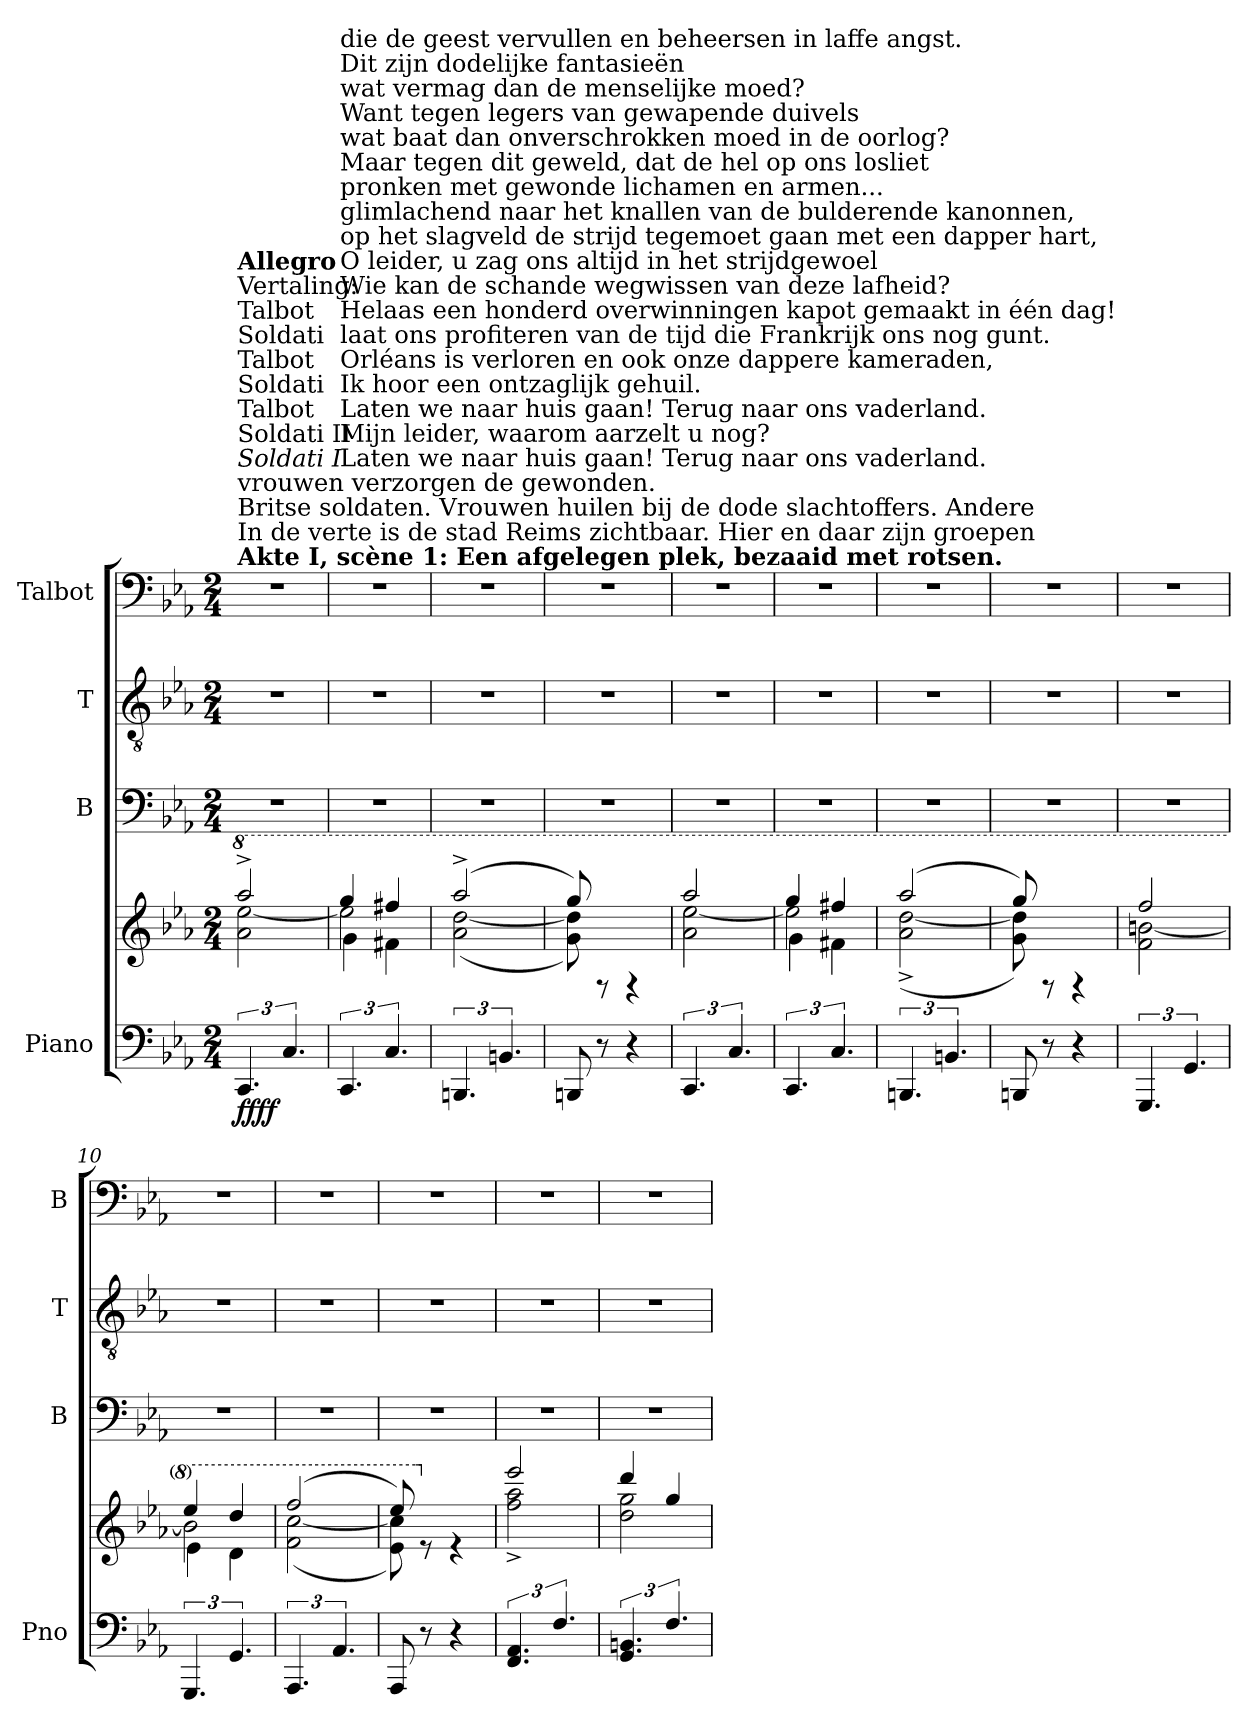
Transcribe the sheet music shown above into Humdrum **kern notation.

**kern	**kern	**dynam	**kern	**kern	**kern
*part4	*part4	*part4	*part3	*part2	*part1
*staff5	*staff4	*staff4/5	*staff3	*staff2	*staff1
*I"Piano	*	*	*I"B	*I"T	*I"Talbot
*I'Pno	*	*	*I'B	*I'T	*I'B
*clefF4	*clefG2	*	*clefF4	*clefGv2	*clefF4
*k[b-e-a-]	*k[b-e-a-]	*	*k[b-e-a-]	*k[b-e-a-]	*k[b-e-a-]
*M2/4	*M2/4	*	*M2/4	*M2/4	*M2/4
*	*8va	*	*	*	*
=1	=1	=1	=1	=1	=1
*	*^	*	*	*	*
!	!	!	!	!	!	!LO:TX:a:B:t=Akte I, scène 1&colon; Een afgelegen plek, bezaaid met rotsen.
!	!	!	!	!	!	!LO:TX:a:t=In de verte is de stad Reims zichtbaar. Hier en daar zijn groepen
!	!	!	!	!	!	!LO:TX:a:t=Britse soldaten. Vrouwen huilen bij de dode slachtoffers. Andere
!	!	!	!	!	!	!LO:TX:a:t=vrouwen verzorgen de gewonden.
!	!	!	!	!	!	!LO:TX:a:i:t=Soldati I
!	!	!	!	!	!	!LO:TX:a:t=Soldati II
!	!	!	!	!	!	!LO:TX:a:t=Talbot
!	!	!	!	!	!	!LO:TX:a:t=Soldati
!	!	!	!	!	!	!LO:TX:a:t=Talbot
!	!	!	!	!	!	!LO:TX:a:t=Soldati
!	!	!	!	!	!	!LO:TX:a:t=Talbot
!	!	!	!	!	!	!LO:TX:a:t=Vertaling&colon;
!	!	!	!	!	!	!LO:TX:a:B:t=Allegro
!	!	!	!LO:DY:b=2	!	!	!
!	!	!	!LO:DY:n=1:b	!	!	!
6.CC/	2aaa-^/	2aa-\ [2eee-\	ff ff	2r	2r	2r
6.C/	.	.	.	.	.	.
=2	=2	=2	=2	=2	=2	=2
*	*	*^	*	*	*	*
!	!	!	!	!	!	!	!LO:TX:a:t=Laten we naar huis gaan! Terug naar ons vaderland.
!	!	!	!	!	!	!	!LO:TX:a:t=Mijn leider, waarom aarzelt u nog?
!	!	!	!	!	!	!	!LO:TX:a:t=Laten we naar huis gaan! Terug naar ons vaderland.
!	!	!	!	!	!	!	!LO:TX:a:t=Ik hoor een ontzaglijk gehuil.
!	!	!	!	!	!	!	!LO:TX:a:t=Orléans is verloren en ook onze dappere kameraden,
!	!	!	!	!	!	!	!LO:TX:a:t=laat ons profiteren van de tijd die Frankrijk ons nog gunt.
!	!	!	!	!	!	!	!LO:TX:a:t=Helaas een honderd overwinningen kapot gemaakt in één dag!
!	!	!	!	!	!	!	!LO:TX:a:t=Wie kan de schande wegwissen van deze lafheid?
!	!	!	!	!	!	!	!LO:TX:a:t=O leider, u zag ons altijd in het strijdgewoel
!	!	!	!	!	!	!	!LO:TX:a:t=op het slagveld de strijd tegemoet gaan met een dapper hart,
!	!	!	!	!	!	!	!LO:TX:a:t=glimlachend naar het knallen van de bulderende kanonnen,
!	!	!	!	!	!	!	!LO:TX:a:t=pronken met gewonde lichamen en armen...
!	!	!	!	!	!	!	!LO:TX:a:t=Maar tegen dit geweld, dat de hel op ons losliet
!	!	!	!	!	!	!	!LO:TX:a:t=wat baat dan onverschrokken moed in de oorlog?
!	!	!	!	!	!	!	!LO:TX:a:t=Want tegen legers van gewapende duivels
!	!	!	!	!	!	!	!LO:TX:a:t=wat vermag dan de menselijke moed?
!	!	!	!	!	!	!	!LO:TX:a:t=Dit zijn dodelijke fantasieën
!	!	!	!	!	!	!	!LO:TX:a:t=die de geest vervullen en beheersen in laffe angst.
6.CC/	4ggg/	2eee-\]	4gg\	.	2r	2r	2r
6.C/	4fff#X/	.	4ff#X\	.	.	.	.
*	*	*v	*v	*	*	*	*
=3	=3	=3	=3	=3	=3	=3
6.BBBn/	(2aaa-^/	(2aa-\ [2ddd\	.	2r	2r	2r
6.BBn/	.	.	.	.	.	.
=4	=4	=4	=4	=4	=4	=4
8BBBn/	8ggg/)	8gg\ 8ddd\])	.	2r	2r	2r
8r	8re	4.ryy	.	.	.	.
4r	4re	.	.	.	.	.
=5	=5	=5	=5	=5	=5	=5
6.CC/	2aaa-/	2aa-\ [2eee-\	.	2r	2r	2r
6.C/	.	.	.	.	.	.
=6	=6	=6	=6	=6	=6	=6
*	*	*^	*	*	*	*
6.CC/	4ggg/	2eee-\]	4gg\	.	2r	2r	2r
6.C/	4fff#X/	.	4ff#X\	.	.	.	.
*	*	*v	*v	*	*	*	*
=7	=7	=7	=7	=7	=7	=7
6.BBBn/	(2aaa-/	(2aa-\^ [2ddd\^	.	2r	2r	2r
6.BBn/	.	.	.	.	.	.
=8	=8	=8	=8	=8	=8	=8
8BBBn/	8ggg/)	8gg\ 8ddd\])	.	2r	2r	2r
8r	8re	4.ryy	.	.	.	.
4r	4re	.	.	.	.	.
=9	=9	=9	=9	=9	=9	=9
6.GGG/	2fff/	2ff\ [2bbn\	.	2r	2r	2r
6.GG/	.	.	.	.	.	.
=10	=10	=10	=10	=10	=10	=10
*	*	*^	*	*	*	*
6.GGG/	4eee-/	2bb\]	4ee-\	.	2r	2r	2r
6.GG/	4ddd/	.	4dd\	.	.	.	.
*	*	*v	*v	*	*	*	*
=11	=11	=11	=11	=11	=11	=11
6.AAA-/	(2fff/	(2ff\ [2ccc\	.	2r	2r	2r
6.AA-/	.	.	.	.	.	.
=12	=12	=12	=12	=12	=12	=12
8AAA-/	8eee-/)	8ee-\ 8ccc\])	.	2r	2r	2r
*	*X8va	*	*	*	*	*
8r	8re	4.ryy	.	.	.	.
4r	4re	.	.	.	.	.
!!LO:LB:g=z
=13	=13	=13	=13	=13	=13	=13
6.FF/ 6.AA-/	2eee-/	2ff\^ 2aa-\^	.	2r	2r	2r
6.F/	.	.	.	.	.	.
=14	=14	=14	=14	=14	=14	=14
6.GG/ 6.BBn/	4ddd/	2dd\ 2gg\	.	2r	2r	2r
6.F/	4gg/	.	.	.	.	.
*	*v	*v	*	*	*	*
=	=	=	=	=	=
*-	*-	*-	*-	*-	*-
